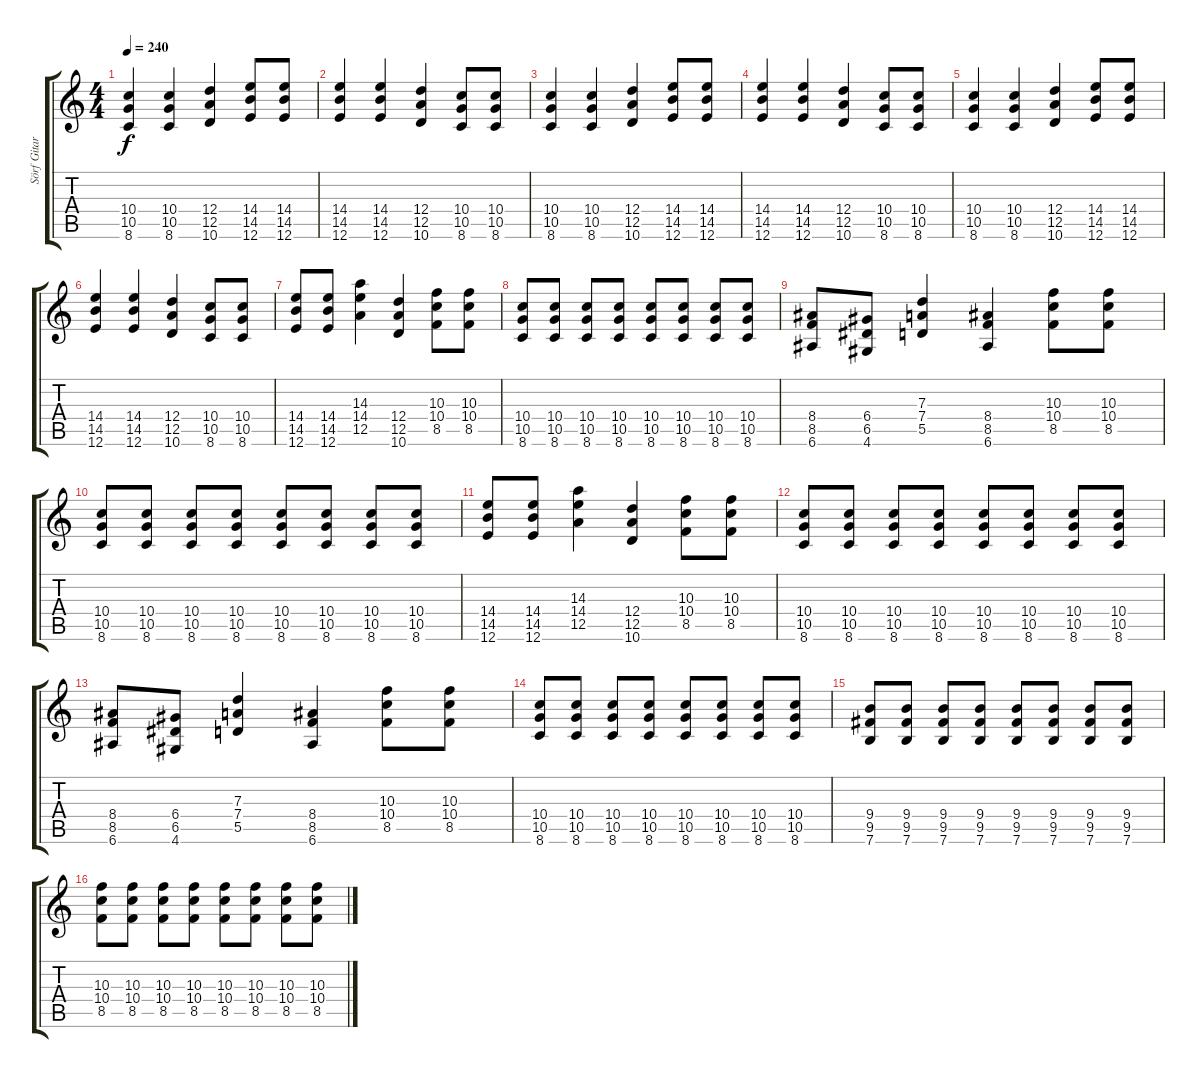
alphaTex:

\track ("Sörf Gitar" "Sörf Gitar") {instrument distortionguitar}
\staff {score tabs}
\tuning (E4 B3 G3 D3 A2 E2) {hide}
\ts (4 4)
\tempo 240
\clef g2
\ks c
(10.4 10.5 8.6).4{dy f} (10.4 10.5 8.6).4 (12.4 12.5 10.6).4 (14.4 14.5 12.6).8 (14.4 14.5 12.6).8 |
(14.4 14.5 12.6).4 (14.4 14.5 12.6).4 (12.4 12.5 10.6).4 (10.4 10.5 8.6).8 (10.4 10.5 8.6).8 |
(10.4 10.5 8.6).4 (10.4 10.5 8.6).4 (12.4 12.5 10.6).4 (14.4 14.5 12.6).8 (14.4 14.5 12.6).8 |
(14.4 14.5 12.6).4 (14.4 14.5 12.6).4 (12.4 12.5 10.6).4 (10.4 10.5 8.6).8 (10.4 10.5 8.6).8 |
(10.4 10.5 8.6).4 (10.4 10.5 8.6).4 (12.4 12.5 10.6).4 (14.4 14.5 12.6).8 (14.4 14.5 12.6).8 |
(14.4 14.5 12.6).4 (14.4 14.5 12.6).4 (12.4 12.5 10.6).4 (10.4 10.5 8.6).8 (10.4 10.5 8.6).8 |
(14.4 14.5 12.6).8 (14.4 14.5 12.6).8 (14.3 14.4 12.5).4 (12.4 12.5 10.6).4 (10.3 10.4 8.5).8 (10.3 10.4 8.5).8 |
(10.4 10.5 8.6).8 (10.4 10.5 8.6).8 (10.4 10.5 8.6).8 (10.4 10.5 8.6).8 (10.4 10.5 8.6).8 (10.4 10.5 8.6).8 (10.4 10.5 8.6).8 (10.4 10.5 8.6).8 |
(8.4 8.5 6.6).8 (6.4 6.5 4.6).8 (7.3 7.4 5.5).4 (8.4 8.5 6.6).4 (10.3 10.4 8.5).8 (10.3 10.4 8.5).8 |
(10.4 10.5 8.6).8 (10.4 10.5 8.6).8 (10.4 10.5 8.6).8 (10.4 10.5 8.6).8 (10.4 10.5 8.6).8 (10.4 10.5 8.6).8 (10.4 10.5 8.6).8 (10.4 10.5 8.6).8 |
(14.4 14.5 12.6).8 (14.4 14.5 12.6).8 (14.3 14.4 12.5).4 (12.4 12.5 10.6).4 (10.3 10.4 8.5).8 (10.3 10.4 8.5).8 |
(10.4 10.5 8.6).8 (10.4 10.5 8.6).8 (10.4 10.5 8.6).8 (10.4 10.5 8.6).8 (10.4 10.5 8.6).8 (10.4 10.5 8.6).8 (10.4 10.5 8.6).8 (10.4 10.5 8.6).8 |
(8.4 8.5 6.6).8 (6.4 6.5 4.6).8 (7.3 7.4 5.5).4 (8.4 8.5 6.6).4 (10.3 10.4 8.5).8 (10.3 10.4 8.5).8 |
(10.4 10.5 8.6).8 (10.4 10.5 8.6).8 (10.4 10.5 8.6).8 (10.4 10.5 8.6).8 (10.4 10.5 8.6).8 (10.4 10.5 8.6).8 (10.4 10.5 8.6).8 (10.4 10.5 8.6).8 |
(9.4 9.5 7.6).8 (9.4 9.5 7.6).8 (9.4 9.5 7.6).8 (9.4 9.5 7.6).8 (9.4 9.5 7.6).8 (9.4 9.5 7.6).8 (9.4 9.5 7.6).8 (9.4 9.5 7.6).8 |
(10.3 10.4 8.5).8 (10.3 10.4 8.5).8 (10.3 10.4 8.5).8 (10.3 10.4 8.5).8 (10.3 10.4 8.5).8 (10.3 10.4 8.5).8 (10.3 10.4 8.5).8 (10.3 10.4 8.5).8
